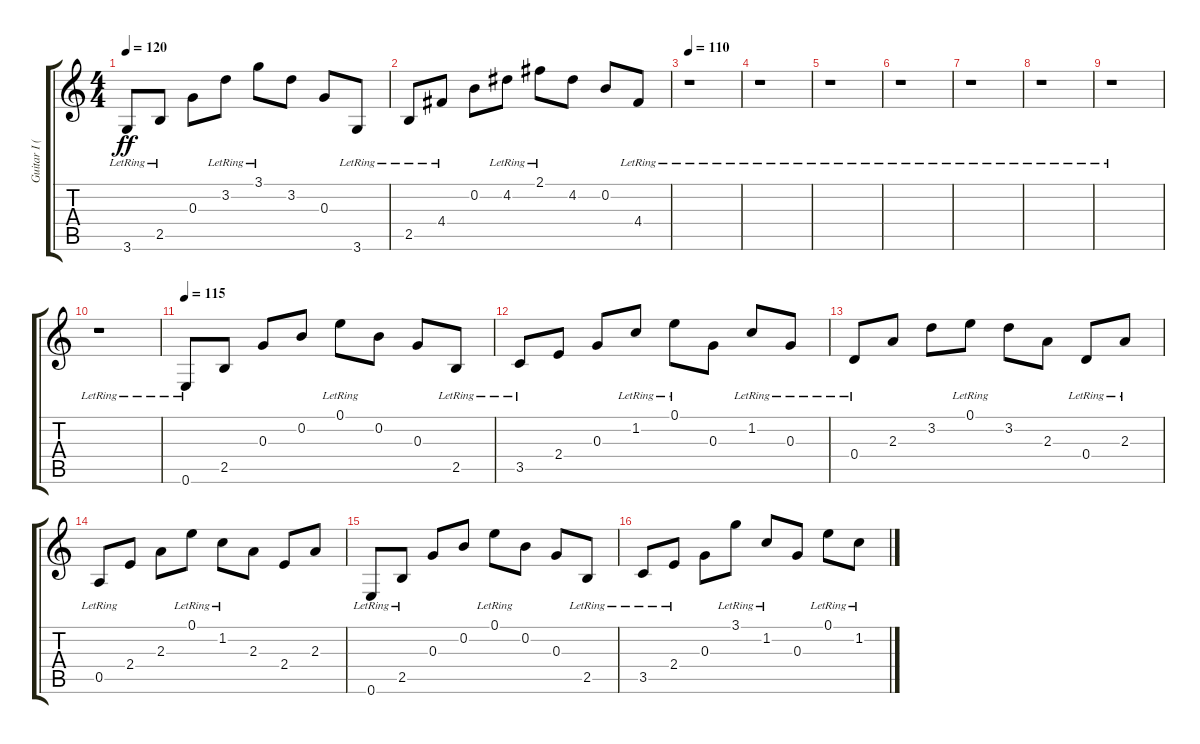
\track ("Guitar I (Emppu)" "Guitar I (") {instrument acousticguitarsteel}
\staff {score tabs}
\tuning (E4 B3 G3 D3 A2 E2) {hide}
\ts (4 4)
\tempo 120
\clef g2
\ks c
3.6{lr}.8{dy ff} 2.5{lr}.8 0.3.8 3.2{lr}.8 3.1{lr}.8 3.2.8 0.3.8 3.6{lr}.8 |
2.5{lr}.8 4.4{lr}.8 0.2.8 4.2{lr}.8 2.1{lr}.8 4.2.8 0.2.8 4.4{lr}.8 |
\tempo 110
r.1 |
r.1 |
r.1 |
r.1 |
r.1 |
r.1 |
r.1 |
r.1 |
\tempo 115
0.6{lr}.8 2.5.8 0.3.8 0.2.8 0.1{lr}.8 0.2.8 0.3.8 2.5{lr}.8 |
3.5{lr}.8 2.4.8 0.3.8 1.2{lr}.8 0.1{lr}.8 0.3.8 1.2{lr}.8 0.3{lr}.8 |
0.4{lr}.8 2.3.8 3.2.8 0.1{lr}.8 3.2.8 2.3.8 0.4{lr}.8 2.3{lr}.8 |
0.5{lr}.8 2.4.8 2.3.8 0.1{lr}.8 1.2{lr}.8 2.3.8 2.4.8 2.3.8 |
0.6{lr}.8 2.5{lr}.8 0.3.8 0.2.8 0.1{lr}.8 0.2.8 0.3.8 2.5{lr}.8 |
3.5{lr}.8 2.4{lr}.8 0.3.8 3.1{lr}.8 1.2{lr}.8 0.3.8 0.1{lr}.8 1.2{lr}.8
